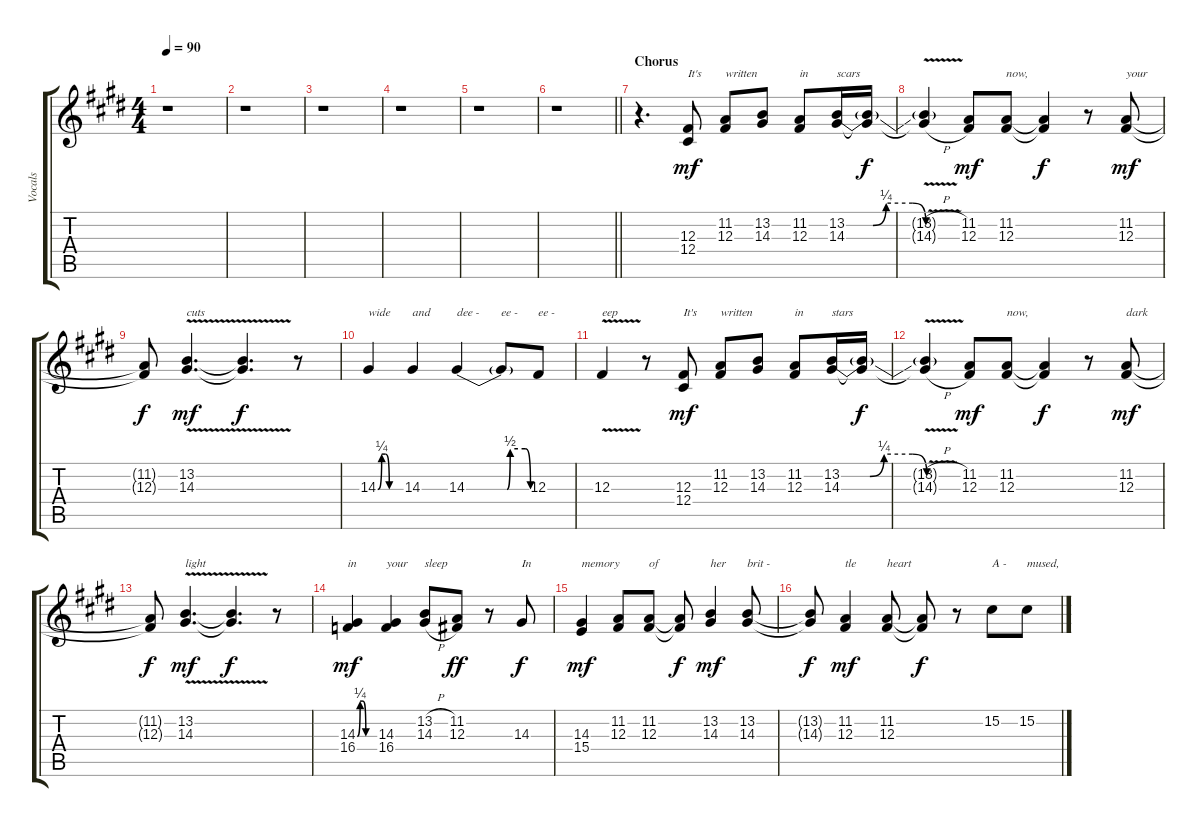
\track ("Vocals" "Vocals") {instrument lead6voice}
\staff {score tabs}
\tuning (Eb4 Bb3 Gb3 Db3 Ab2 Db2) {hide}
\ts (4 4)
\tempo 90
\clef g2
\ks c#minor
r.1{dy mf} |
r.1 |
r.1 |
r.1 |
r.1 |
\barLineRight lightlight
r.1 |
\section ("" "Chorus")
r.4{d} (12.3 12.4).8{txt "It's"} (11.2 12.3).8{txt "written"} (13.2 14.3).8 (11.2 12.3).8{txt "in"} (13.2{be (custom 0 0 20 0 30 1 50 1 60 0)} 14.3).16{txt "scars"} (13.2{t} 14.3{t}).16{dy f} |
(13.2{v h t} 14.3{h t}).4 (11.2 12.3).8{dy mf} (11.2 12.3).8{txt "now,"} (11.2{t} 12.3{t}).4{dy f} r.8 (11.2 12.3).8{txt "your" dy mf} |
(11.2{t} 12.3{t}).8{dy f} (13.2{v} 14.3{v}).4{d txt "cuts" dy mf} (13.2{t} 14.3{t}).4{d dy f} r.8 |
14.3{be (custom 0 0 10 1 20 1 30 0 60 0)}.4{txt "wide"} 14.3.4{txt "and"} 14.3{be (custom 0 0 38 0 41 2 55 2 60 0)}.4{txt "dee -"} 14.3{t}.8{txt "ee -"} 12.3.8{txt "ee -"} |
12.3{v}.4{txt "eep"} r.8 (12.3 12.4).8{txt "It's" dy mf} (11.2 12.3).8{txt "written"} (13.2 14.3).8 (11.2 12.3).8{txt "in"} (13.2{be (custom 0 0 20 0 30 1 50 1 60 0)} 14.3).16{txt "stars"} (13.2{t} 14.3{t}).16{dy f} |
(13.2{v h t} 14.3{h t}).4 (11.2 12.3).8{dy mf} (11.2 12.3).8{txt "now,"} (11.2{t} 12.3{t}).4{dy f} r.8 (11.2 12.3).8{txt "dark" dy mf} |
(11.2{t} 12.3{t}).8{dy f} (13.2{v} 14.3).4{d txt "light" dy mf} (13.2{t} 14.3{t}).4{d dy f} r.8 |
(14.3{be (custom 0 0 10 1 20 1 30 0 60 0)} 16.4).4{txt "in" dy mf} (14.3 16.4).4{txt "your"} (13.2{h} 14.3{h}).8{txt "sleep"} (11.2 12.3).8{dy ff} r.8 14.3.8{txt "In" dy f} |
(14.3 15.4).4{txt "memory" dy mf} (11.2 12.3).8 (11.2 12.3).8{txt "of"} (11.2{t} 12.3{t}).8{dy f} (13.2 14.3).4{txt "her" dy mf} (13.2 14.3).8{txt "brit -"} |
(13.2{t} 14.3{t}).8{dy f} (11.2 12.3).4{txt "tle" dy mf} (11.2 12.3).8{txt "heart"} (11.2{t} 12.3{t}).8{dy f} r.8 15.2.8{txt "A -"} 15.2.8{txt "mused,"}
